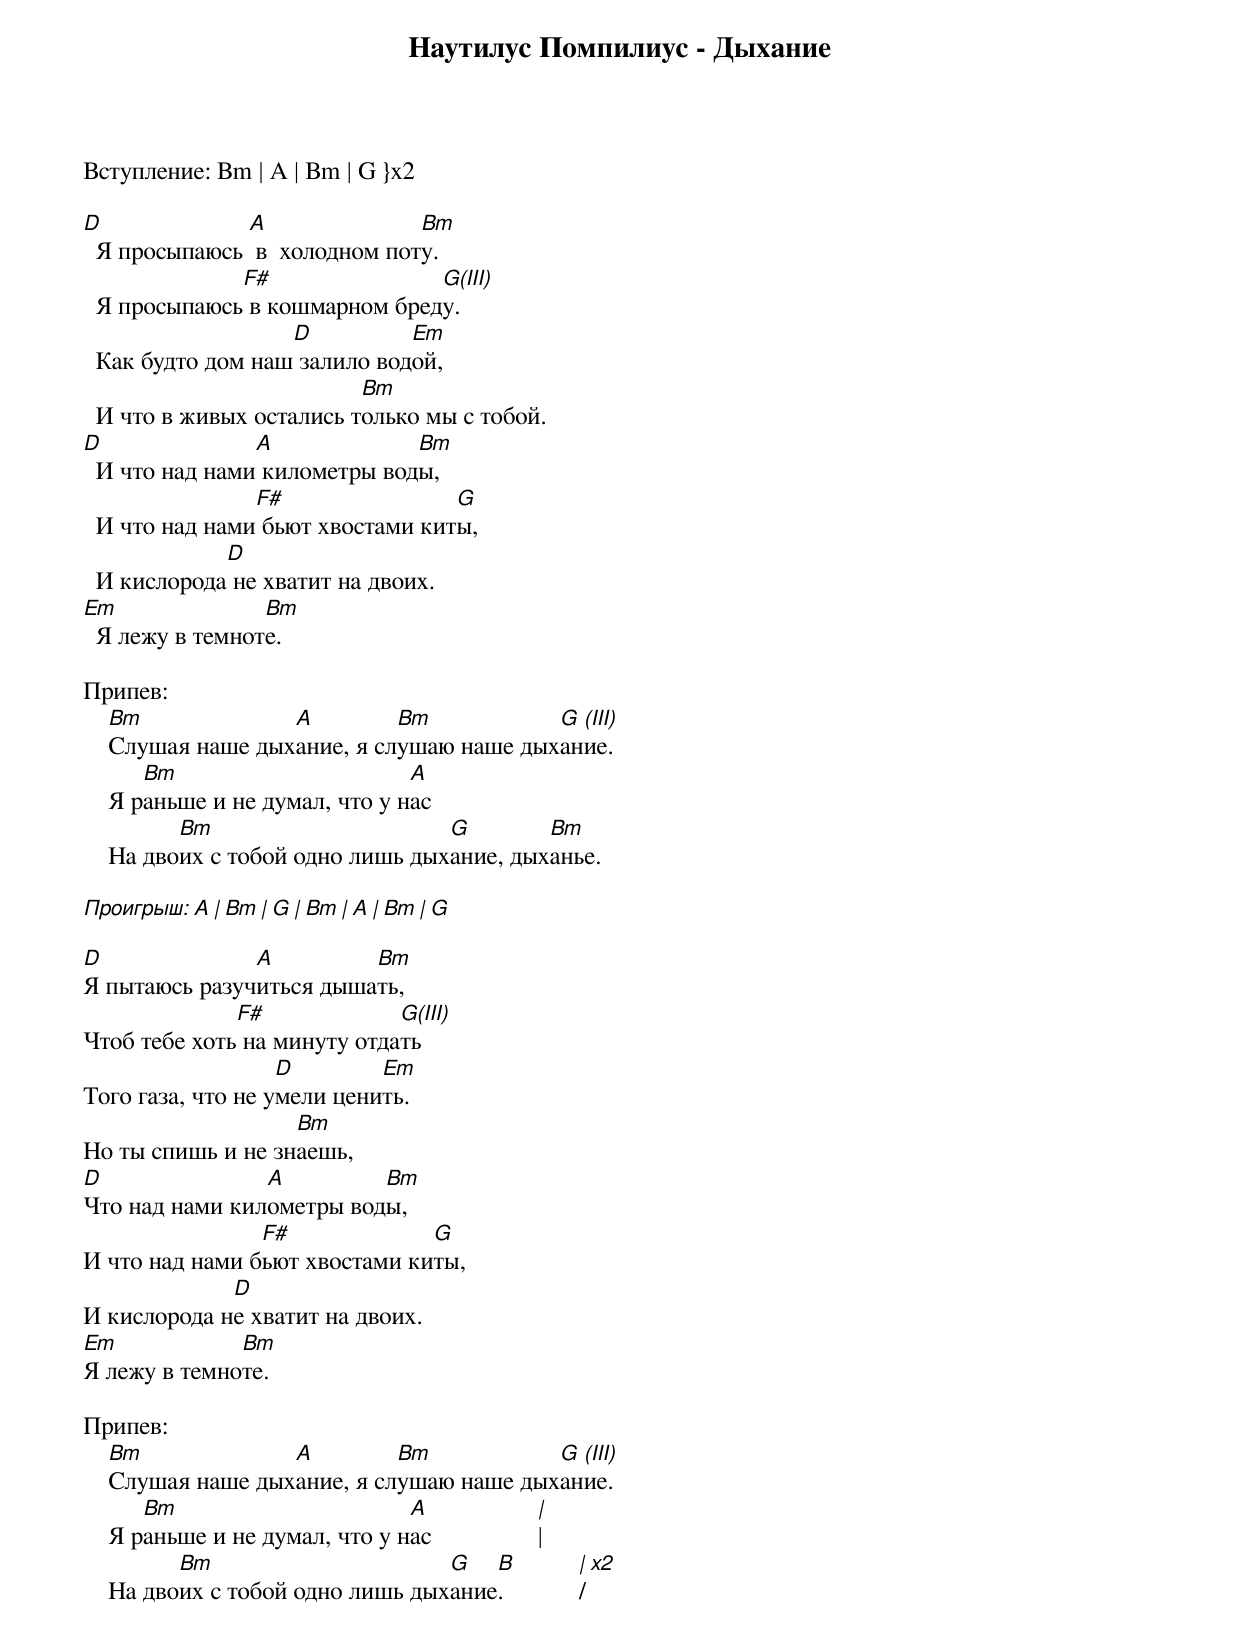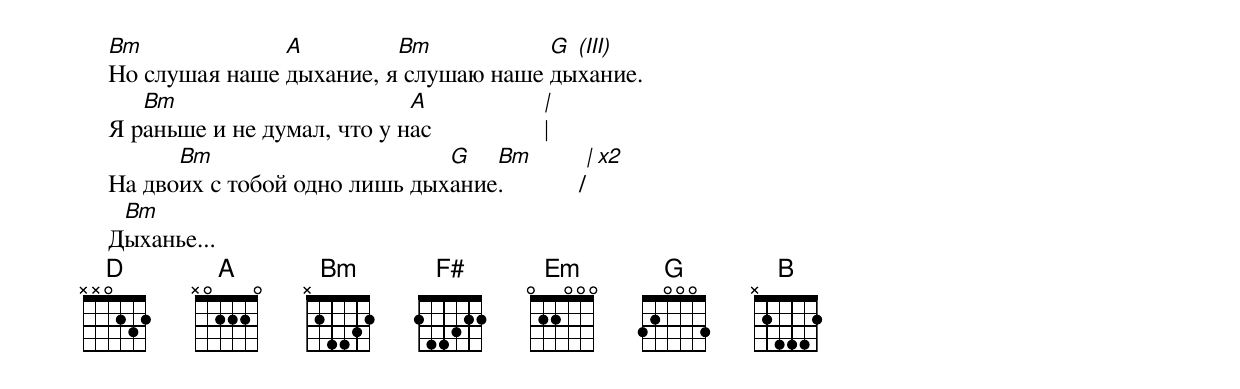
Наутилус Помпилиус - Дыхание

Вступление: Bm | A | Bm | G }x2

D              A               Bm
  Я просыпаюсь  в  холодном поту.
              F#               G(III)
  Я просыпаюсь в кошмарном бреду.
                   D          Em
  Как будто дом наш залило водой,
                          Bm
  И что в живых остались только мы с тобой.
D               A             Bm
  И что над нами километры воды,
                F#                G
  И что над нами бьют хвостами киты,
             D
  И кислорода не хватит на двоих.
Em               Bm
  Я лежу в темноте.

Припев:
    Bm             A         Bm           G (III)
    Слушая наше дыхание, я слушаю наше дыхание.
       Bm                       A
    Я раньше и не думал, что y нас
          Bm                      G        Bm
    На двоих с тобой одно лишь дыхание, дыханье.

Проигрыш: A | Bm | G | Bm | A | Bm | G

D              A         Bm
Я пытаюсь разучиться дышать,
              F#             G(III)
Чтоб тебе хоть на минуту отдать
                   D        Em
Того газа, что не умели ценить.
                   Bm
Но ты спишь и не знаешь,
D               A         Bm
Что над нами километры воды,
                F#             G
И что над нами бьют хвостами киты,
             D
И кислорода не хватит на двоих.
Em            Bm
Я лежу в темноте.

Припев:
    Bm             A         Bm           G (III)
    Слушая наше дыхание, я слушаю наше дыхание.
       Bm                       A                  |
    Я раньше и не думал, что y нас                 |
          Bm                      G   B            | x2
    На двоих с тобой одно лишь дыхание.            /

    Bm             A         Bm           G (III)
    Но слушая наше дыхание, я слушаю наше дыхание.
       Bm                       A                   |
    Я раньше и не думал, что y нас                  |
          Bm                      G   Bm            | x2
    На двоих с тобой одно лишь дыхание.            /
     Bm
    Дыханье...
